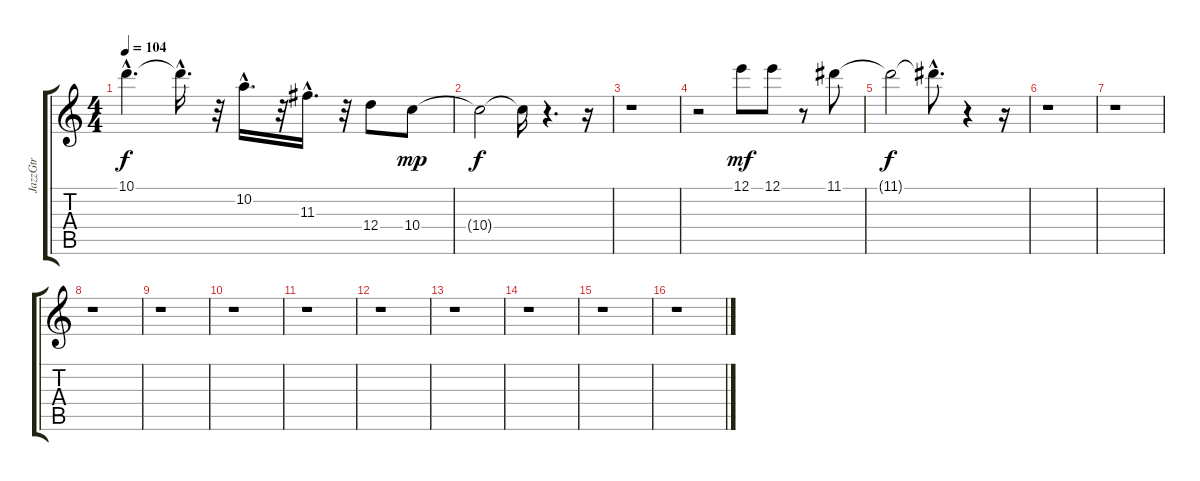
\track ("JazzGtr" "JazzGtr") {instrument electricguitarjazz}
\staff {score tabs}
\tuning (E4 B3 G3 D3 A2 E2) {hide}
\ts (4 4)
\tempo 104
\clef g2
\ks c
10.1{hac t}.4{d dy f} 10.1{hac t}.16{d} r.32 10.2{hac}.16{d} r.32 11.3{hac}.16{d} r.32 12.4.8 10.4.8{dy mp} |
10.4{t}.2{dy f} 10.4{t}.16 r.4{d} r.16 |
r.1 |
r.2 12.1.8{dy mf} 12.1.8 r.8 11.1.8 |
11.1{t}.2{dy f} 11.1{hac t}.8{d} r.4 r.16 |
r.1 |
r.1 |
r.1 |
r.1 |
r.1 |
r.1 |
r.1 |
r.1 |
r.1 |
r.1 |
r.1
